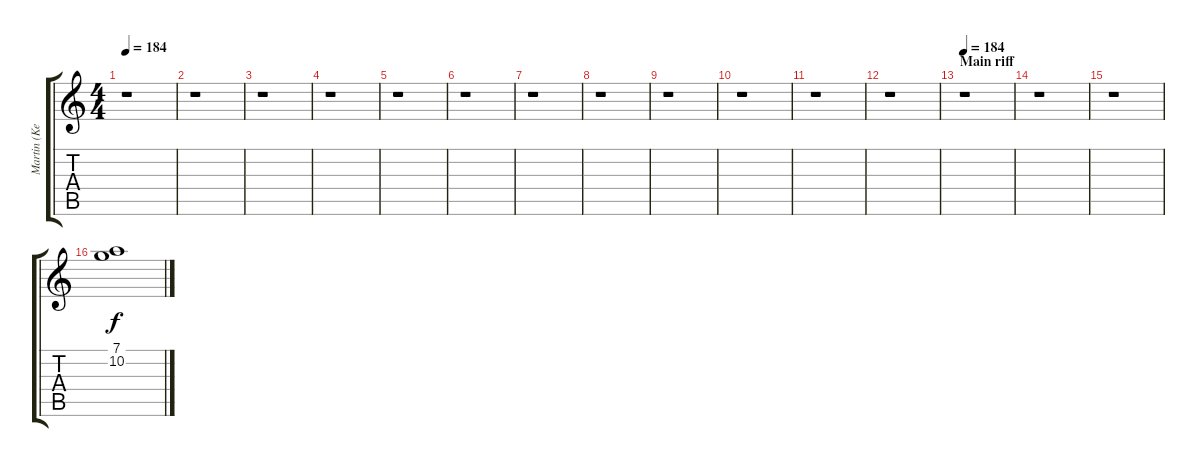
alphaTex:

\track ("Martin (KeybHigh)" "Martin (Ke") {instrument stringensemble1}
\staff {score tabs}
\tuning (D5 A4 F4 C4 G3 D3) {hide}
\ts (4 4)
\tempo 184
\clef g2
\ks c
r.1{dy f} |
r.1 |
r.1 |
r.1 |
r.1 |
r.1 |
r.1 |
r.1 |
r.1 |
r.1 |
r.1 |
r.1 |
\section ("" "Main riff")
\tempo 184
r.1{volume 14 balance 9 instrument pad8sweep} |
r.1 |
r.1 |
(7.1 10.2).1
